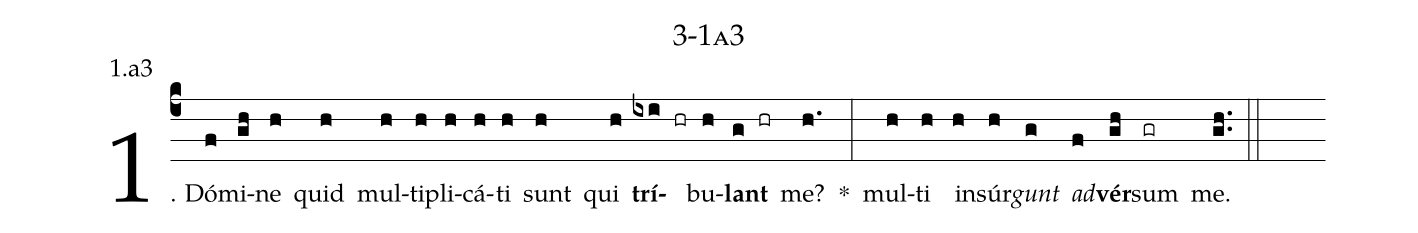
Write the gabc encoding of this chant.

name: 3-1a3;
annotation: 1.a3;
%%
(c4)1. Dó(f)mi(gh)ne(h) quid(h) mul(h)ti(h)pli(h)cá(h)ti(h) sunt(h) qui(h) <b>trí</b>(ixi hr)bu(h)<b>lant</b>(g hr) me?(h.) *(:) mul(h)ti(h) in(h)súr(h)<i>gunt</i>(g) <i>ad</i>(f)<b>vér</b>(gh)sum(gr) me.(gh..) (::)
